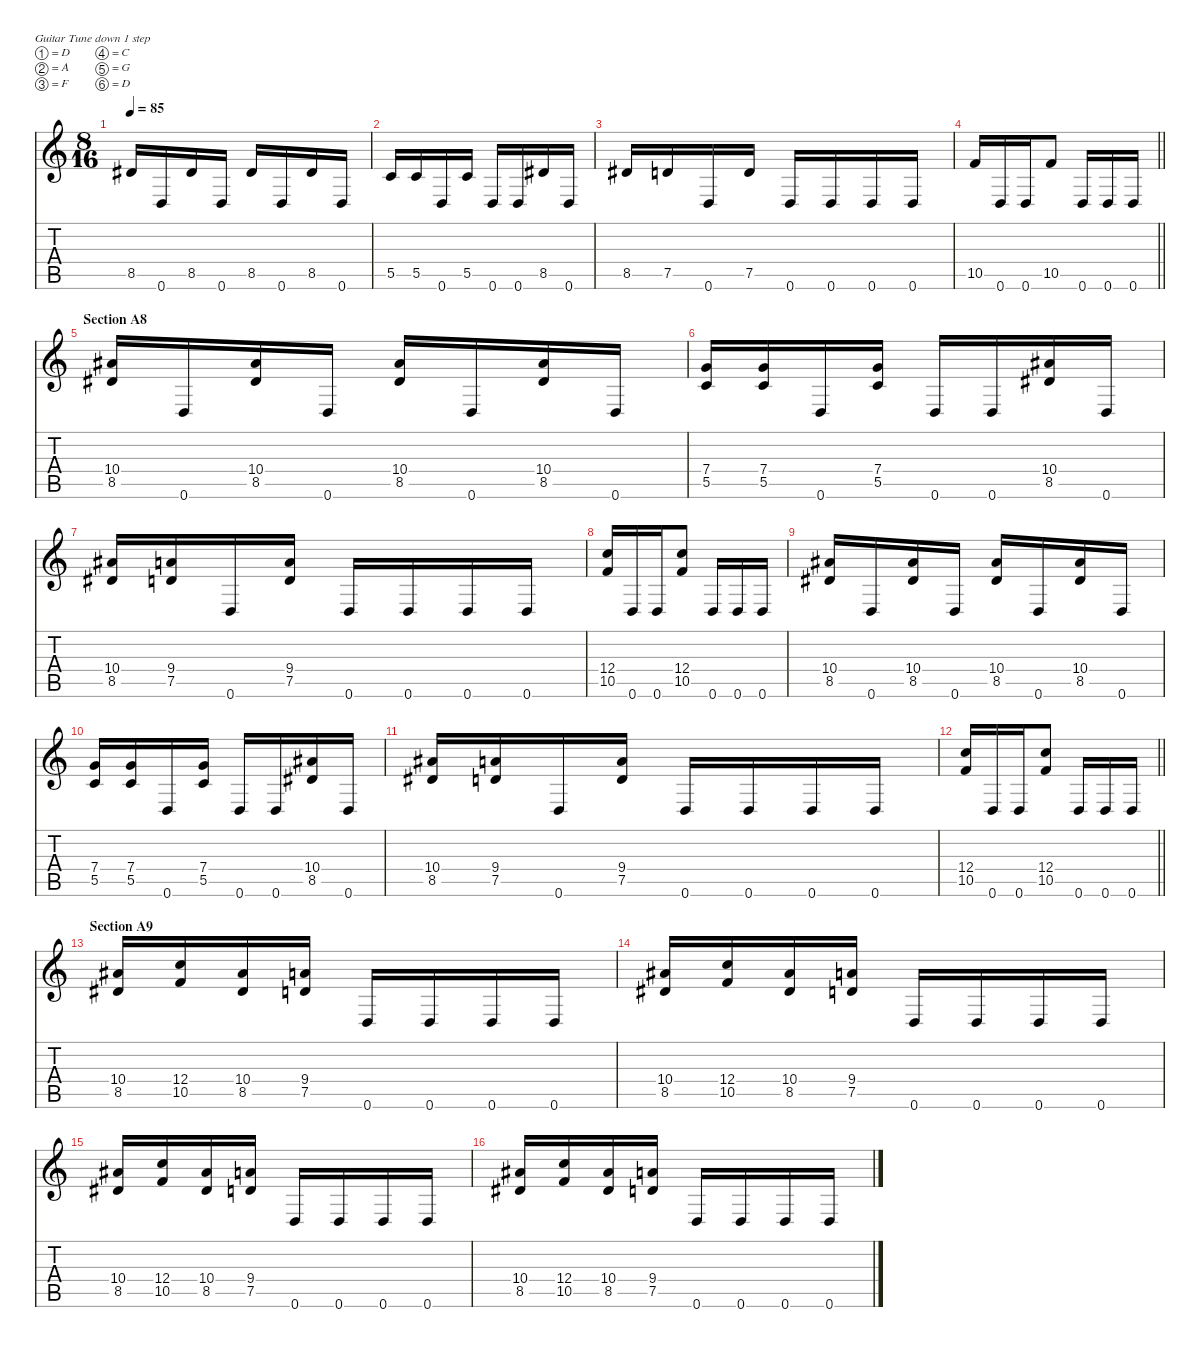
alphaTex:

\defaultSystemsLayout 4
\hideDynamics
\bracketExtendMode nobrackets
\singleTrackTrackNamePolicy hidden
\multiTrackTrackNamePolicy hidden
\firstSystemTrackNameMode fullname
\firstSystemTrackNameOrientation horizontal
\otherSystemsTrackNameOrientation horizontal
\track ("Distortion 2" "dist.guit.") {instrument distortionguitar}
\staff {score tabs}
\tuning (D4 A3 F3 C3 G2 D2)
\ts (8 16)
\tempo 85
\clef g2
\ks c
8.5{acc #}.16{dy f beam Up} 0.6.16{beam Up} 8.5{acc #}.16{beam Up} 0.6.16{beam Up} 8.5{acc #}.16{beam Up} 0.6.16{beam Up} 8.5{acc #}.16{beam Up} 0.6.16{beam Up} |
5.5.16{beam Up} 5.5.16{beam Up} 0.6.16{beam Up} 5.5.16{beam Up} 0.6.16{beam Up} 0.6.16{beam Up} 8.5{acc #}.16{beam Up} 0.6.16{beam Up} |
8.5{acc #}.16{beam Up} 7.5.16{beam Up} 0.6.16{beam Up} 7.5.16{beam Up} 0.6.16{beam Up} 0.6.16{beam Up} 0.6.16{beam Up} 0.6.16{beam Up} |
\barLineRight lightlight
10.5.16{beam Up} 0.6.16{beam Up} 0.6.16{beam Up} 10.5.8{beam Up} 0.6.16{beam Up} 0.6.16{beam Up} 0.6.16{beam Up} |
\section ("" "Section A8")
(10.4{acc #} 8.5{acc #}).16{beam Up} 0.6.16{beam Up} (10.4{acc #} 8.5{acc #}).16{beam Up} 0.6.16{beam Up} (10.4{acc #} 8.5{acc #}).16{beam Up} 0.6.16{beam Up} (10.4{acc #} 8.5{acc #}).16{beam Up} 0.6.16{beam Up} |
(7.4 5.5).16{beam Up} (7.4 5.5).16{beam Up} 0.6.16{beam Up} (7.4 5.5).16{beam Up} 0.6.16{beam Up} 0.6.16{beam Up} (10.4{acc #} 8.5{acc #}).16{beam Up} 0.6.16{beam Up} |
(10.4{acc #} 8.5{acc #}).16{beam Up} (9.4 7.5).16{beam Up} 0.6.16{beam Up} (9.4 7.5).16{beam Up} 0.6.16{beam Up} 0.6.16{beam Up} 0.6.16{beam Up} 0.6.16{beam Up} |
(12.4 10.5).16{beam Up} 0.6.16{beam Up} 0.6.16{beam Up} (12.4 10.5).8{beam Up} 0.6.16{beam Up} 0.6.16{beam Up} 0.6.16{beam Up} |
(10.4{acc #} 8.5{acc #}).16{beam Up} 0.6.16{beam Up} (10.4{acc #} 8.5{acc #}).16{beam Up} 0.6.16{beam Up} (10.4{acc #} 8.5{acc #}).16{beam Up} 0.6.16{beam Up} (10.4{acc #} 8.5{acc #}).16{beam Up} 0.6.16{beam Up} |
(7.4 5.5).16{beam Up} (7.4 5.5).16{beam Up} 0.6.16{beam Up} (7.4 5.5).16{beam Up} 0.6.16{beam Up} 0.6.16{beam Up} (10.4{acc #} 8.5{acc #}).16{beam Up} 0.6.16{beam Up} |
(10.4{acc #} 8.5{acc #}).16{beam Up} (9.4 7.5).16{beam Up} 0.6.16{beam Up} (9.4 7.5).16{beam Up} 0.6.16{beam Up} 0.6.16{beam Up} 0.6.16{beam Up} 0.6.16{beam Up} |
\barLineRight lightlight
(12.4 10.5).16{beam Up} 0.6.16{beam Up} 0.6.16{beam Up} (12.4 10.5).8{beam Up} 0.6.16{beam Up} 0.6.16{beam Up} 0.6.16{beam Up} |
\section ("" "Section A9")
(10.4{acc #} 8.5{acc #}).16{beam Up} (12.4 10.5).16{beam Up} (10.4{acc #} 8.5{acc #}).16{beam Up} (9.4 7.5).16{beam Up} 0.6.16{beam Up} 0.6.16{beam Up} 0.6.16{beam Up} 0.6.16{beam Up} |
(10.4{acc #} 8.5{acc #}).16{beam Up} (12.4 10.5).16{beam Up} (10.4{acc #} 8.5{acc #}).16{beam Up} (9.4 7.5).16{beam Up} 0.6.16{beam Up} 0.6.16{beam Up} 0.6.16{beam Up} 0.6.16{beam Up} |
(10.4{acc #} 8.5{acc #}).16{beam Up} (12.4 10.5).16{beam Up} (10.4{acc #} 8.5{acc #}).16{beam Up} (9.4 7.5).16{beam Up} 0.6.16{beam Up} 0.6.16{beam Up} 0.6.16{beam Up} 0.6.16{beam Up} |
(10.4{acc #} 8.5{acc #}).16{beam Up} (12.4 10.5).16{beam Up} (10.4{acc #} 8.5{acc #}).16{beam Up} (9.4 7.5).16{beam Up} 0.6.16{beam Up} 0.6.16{beam Up} 0.6.16{beam Up} 0.6.16{beam Up}
